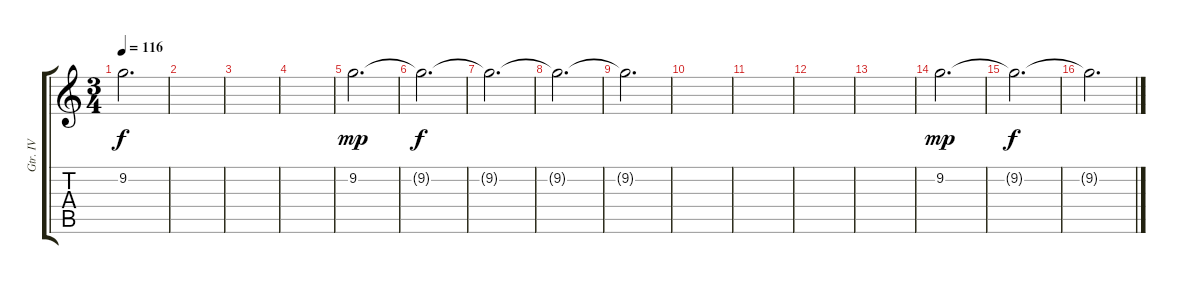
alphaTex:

\track ("Gtr. IV" "Gtr. IV") {instrument overdrivenguitar}
\staff {score tabs}
\tuning (Eb4 Bb3 Gb3 Db3 Ab2 Eb2) {hide}
\ts (3 4)
\tempo 116
\clef g2
\ks c
9.2{t}.2{d dy f} |
|
|
|
9.2.2{d dy mp volume 12} |
9.2{t}.2{d dy f} |
9.2{t}.2{d} |
9.2{t}.2{d volume 0} |
9.2{t}.2{d} |
|
|
|
|
9.2.2{d dy mp volume 12} |
9.2{t}.2{d dy f} |
9.2{t}.2{d}
